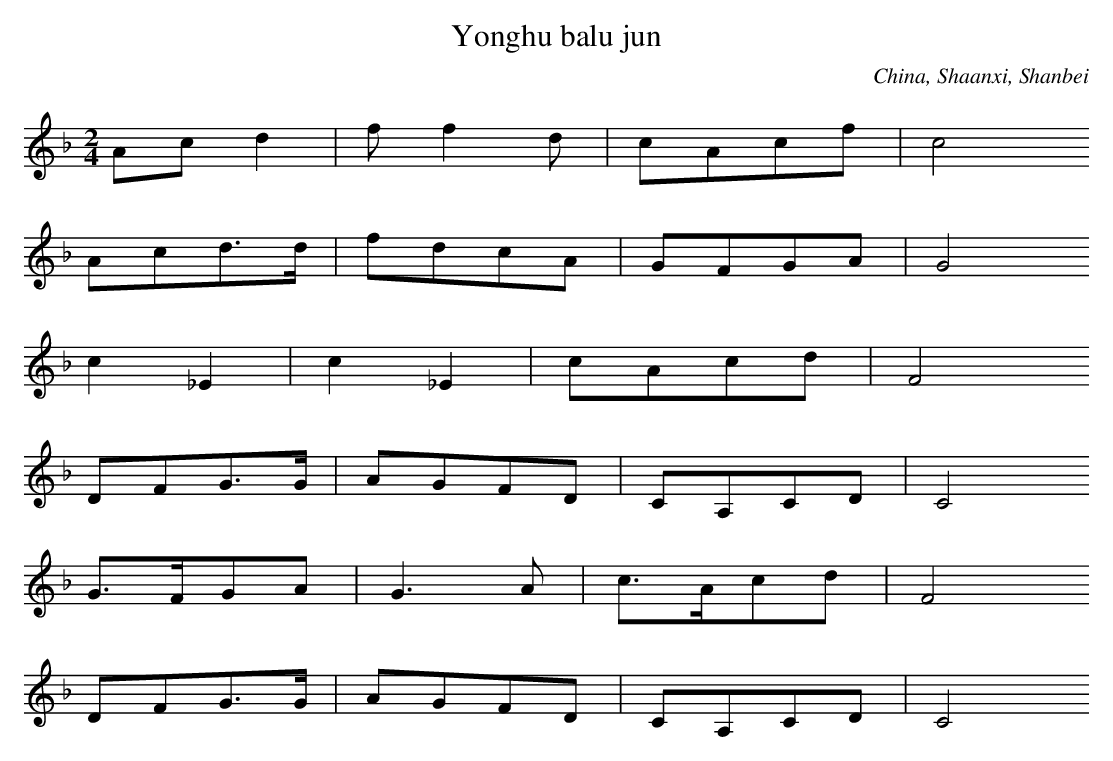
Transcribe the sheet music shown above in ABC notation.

X:1
T: Yonghu balu jun
O: China, Shaanxi, Shanbei
M: 2/4
L: 1/16
K: F
A2c2d4 | f2f4d2 | c2A2c2f2 | c8
A2c2d3d | f2d2c2A2 | G2F2G2A2 | G8
c4_E4 | c4_E4 | c2A2c2d2 | F8
D2F2G3G | A2G2F2D2 | C2A,2C2D2 | C8
G3FG2A2 | G6A2 | c3Ac2d2 | F8
D2F2G3G | A2G2F2D2 | C2A,2C2D2 | C8
